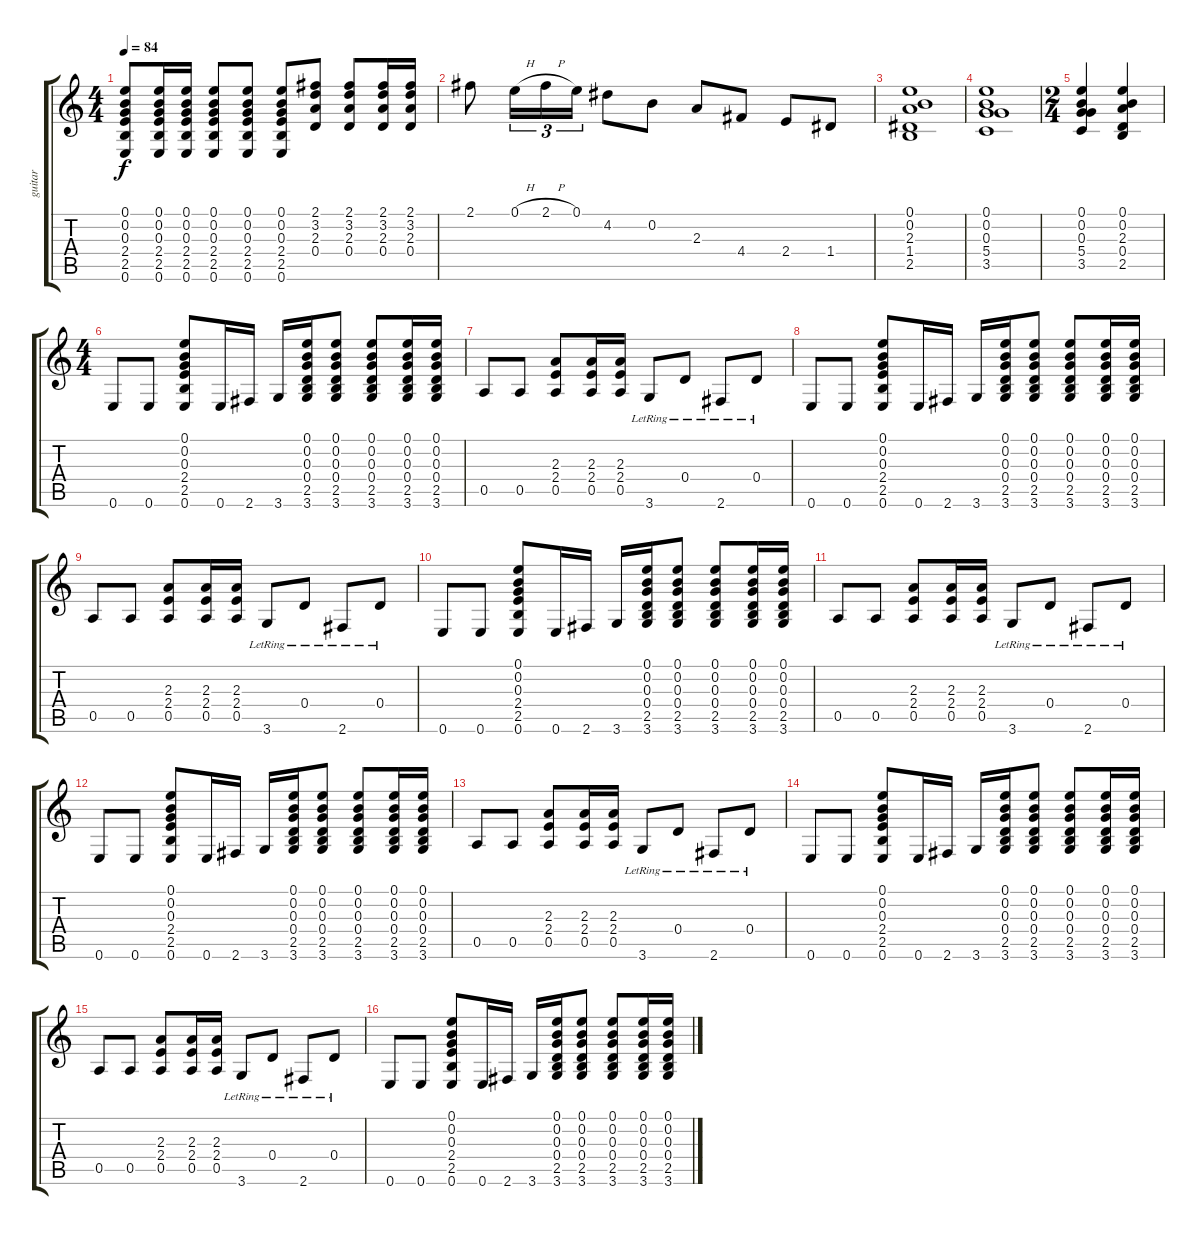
\track ("guitar" "guitar") {instrument acousticguitarsteel}
\staff {score tabs}
\tuning (E4 B3 G3 D3 A2 E2) {hide}
\ts (4 4)
\tempo 84
\clef g2
\ks c
(0.1 0.2 0.3 2.4 2.5 0.6).8{dy f} (0.1 0.2 0.3 2.4 2.5 0.6).16 (0.1 0.2 0.3 2.4 2.5 0.6).16 (0.1 0.2 0.3 2.4 2.5 0.6).8 (0.1 0.2 0.3 2.4 2.5 0.6).8 (0.1 0.2 0.3 2.4 2.5 0.6).8 (2.1 3.2 2.3 0.4).8 (2.1 3.2 2.3 0.4).8 (2.1 3.2 2.3 0.4).16 (2.1 3.2 2.3 0.4).16 |
2.1.8 0.1{h}.16{tu (3 2)} 2.1{h}.16{tu (3 2)} 0.1.16{tu (3 2)} 4.2.8 0.2.8 2.3.8 4.4.8 2.4.8 1.4.8 |
(0.1 0.2 2.3 1.4 2.5).1 |
(0.1 0.2 0.3 5.4 3.5).1 |
\ts (2 4)
(0.1 0.2 0.3 5.4 3.5).4 (0.1 0.2 2.3 0.4 2.5).4 |
\ts (4 4)
0.6.8 0.6.8 (0.1 0.2 0.3 2.4 2.5 0.6).8 0.6.16 2.6.16 3.6.16 (0.1 0.2 0.3 0.4 2.5 3.6).16 (0.1 0.2 0.3 0.4 2.5 3.6).8 (0.1 0.2 0.3 0.4 2.5 3.6).8 (0.1 0.2 0.3 0.4 2.5 3.6).16 (0.1 0.2 0.3 0.4 2.5 3.6).16 |
0.5.8 0.5.8 (2.3 2.4 0.5).8 (2.3 2.4 0.5).16 (2.3 2.4 0.5).16 3.6{lr}.8 0.4{lr}.8 2.6{lr}.8 0.4{lr}.8 |
0.6.8 0.6.8 (0.1 0.2 0.3 2.4 2.5 0.6).8 0.6.16 2.6.16 3.6.16 (0.1 0.2 0.3 0.4 2.5 3.6).16 (0.1 0.2 0.3 0.4 2.5 3.6).8 (0.1 0.2 0.3 0.4 2.5 3.6).8 (0.1 0.2 0.3 0.4 2.5 3.6).16 (0.1 0.2 0.3 0.4 2.5 3.6).16 |
0.5.8 0.5.8 (2.3 2.4 0.5).8 (2.3 2.4 0.5).16 (2.3 2.4 0.5).16 3.6{lr}.8 0.4{lr}.8 2.6{lr}.8 0.4{lr}.8 |
0.6.8 0.6.8 (0.1 0.2 0.3 2.4 2.5 0.6).8 0.6.16 2.6.16 3.6.16 (0.1 0.2 0.3 0.4 2.5 3.6).16 (0.1 0.2 0.3 0.4 2.5 3.6).8 (0.1 0.2 0.3 0.4 2.5 3.6).8 (0.1 0.2 0.3 0.4 2.5 3.6).16 (0.1 0.2 0.3 0.4 2.5 3.6).16 |
0.5.8 0.5.8 (2.3 2.4 0.5).8 (2.3 2.4 0.5).16 (2.3 2.4 0.5).16 3.6{lr}.8 0.4{lr}.8 2.6{lr}.8 0.4{lr}.8 |
0.6.8 0.6.8 (0.1 0.2 0.3 2.4 2.5 0.6).8 0.6.16 2.6.16 3.6.16 (0.1 0.2 0.3 0.4 2.5 3.6).16 (0.1 0.2 0.3 0.4 2.5 3.6).8 (0.1 0.2 0.3 0.4 2.5 3.6).8 (0.1 0.2 0.3 0.4 2.5 3.6).16 (0.1 0.2 0.3 0.4 2.5 3.6).16 |
0.5.8 0.5.8 (2.3 2.4 0.5).8 (2.3 2.4 0.5).16 (2.3 2.4 0.5).16 3.6{lr}.8 0.4{lr}.8 2.6{lr}.8 0.4{lr}.8 |
0.6.8 0.6.8 (0.1 0.2 0.3 2.4 2.5 0.6).8 0.6.16 2.6.16 3.6.16 (0.1 0.2 0.3 0.4 2.5 3.6).16 (0.1 0.2 0.3 0.4 2.5 3.6).8 (0.1 0.2 0.3 0.4 2.5 3.6).8 (0.1 0.2 0.3 0.4 2.5 3.6).16 (0.1 0.2 0.3 0.4 2.5 3.6).16 |
0.5.8 0.5.8 (2.3 2.4 0.5).8 (2.3 2.4 0.5).16 (2.3 2.4 0.5).16 3.6{lr}.8 0.4{lr}.8 2.6{lr}.8 0.4{lr}.8 |
0.6.8 0.6.8 (0.1 0.2 0.3 2.4 2.5 0.6).8 0.6.16 2.6.16 3.6.16 (0.1 0.2 0.3 0.4 2.5 3.6).16 (0.1 0.2 0.3 0.4 2.5 3.6).8 (0.1 0.2 0.3 0.4 2.5 3.6).8 (0.1 0.2 0.3 0.4 2.5 3.6).16 (0.1 0.2 0.3 0.4 2.5 3.6).16
